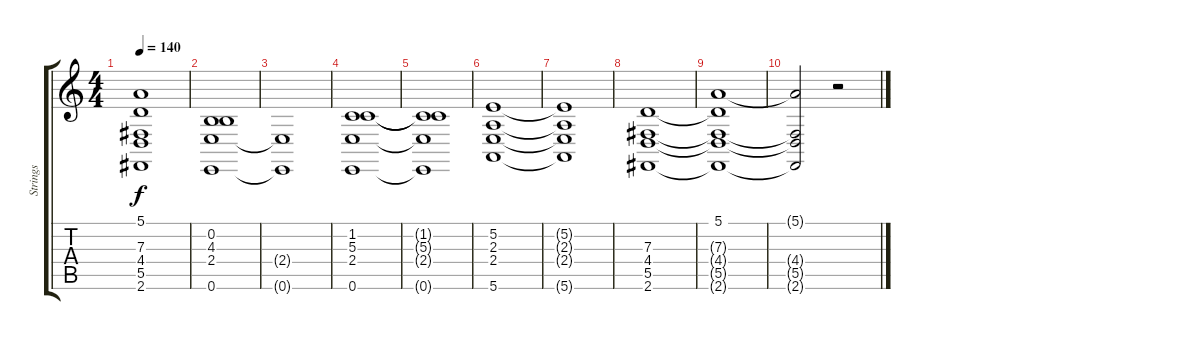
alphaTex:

\track ("Strings" "Strings") {instrument stringensemble1}
\staff {score tabs}
\tuning (E4 B3 G3 D3 A2 E2) {hide}
\ts (4 4)
\tempo 140
\clef g2
\ks c
(5.1 7.3{t} 4.4{t} 5.5{t} 2.6{t}).1{dy f} |
(0.2 4.3 2.4 0.6).1 |
(2.4{t} 0.6{t}).1 |
(1.2 5.3 2.4 0.6).1 |
(1.2{t} 5.3{t} 2.4{t} 0.6{t}).1 |
(5.2 2.3 2.4 5.6).1 |
(5.2{t} 2.3{t} 2.4{t} 5.6{t}).1 |
(7.3 4.4 5.5 2.6).1 |
(5.1 7.3{t} 4.4{t} 5.5{t} 2.6{t}).1 |
(5.1{t} 4.4{t} 5.5{t} 2.6{t}).2 r.2
